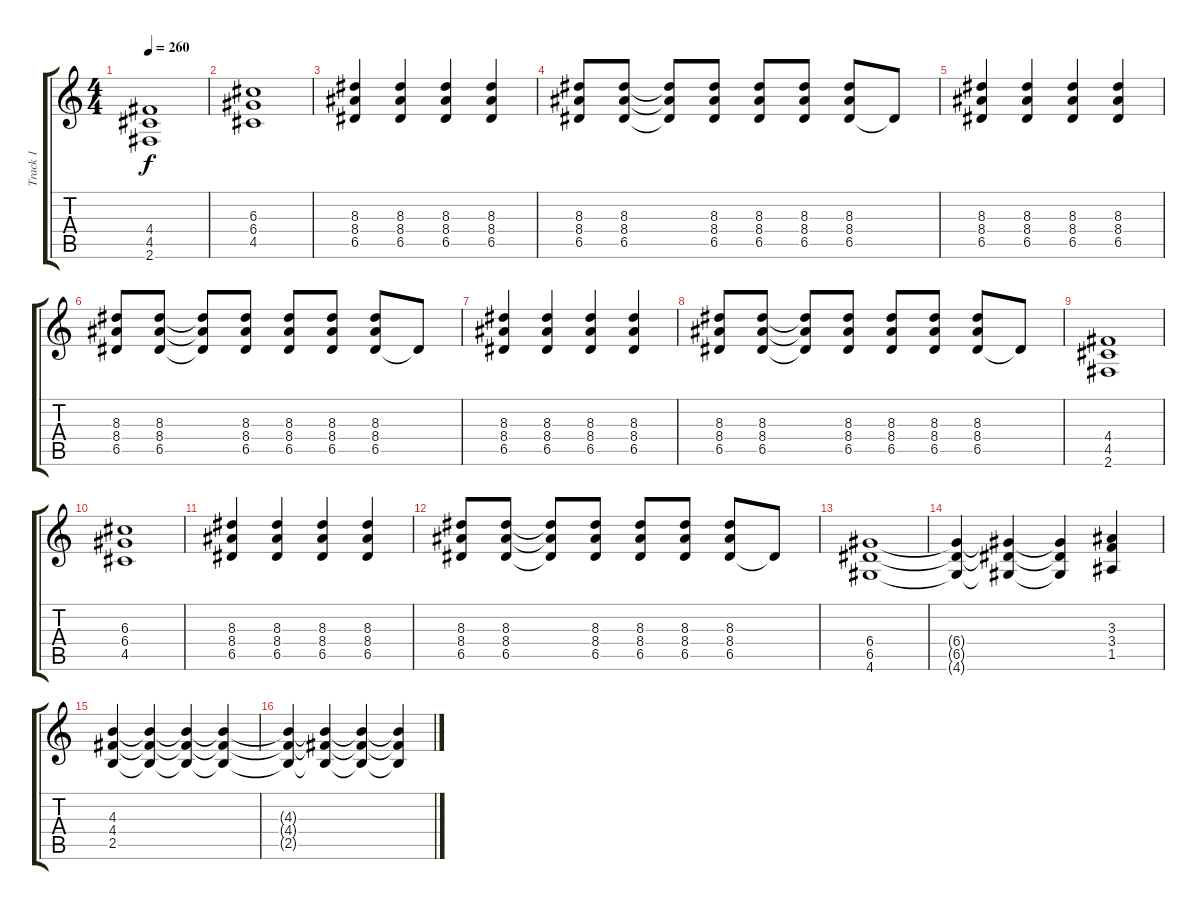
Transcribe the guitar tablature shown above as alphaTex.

\track ("Track 1" "Track 1") {instrument overdrivenguitar}
\staff {score tabs}
\tuning (E4 B3 G3 D3 A2 E2) {hide}
\ts (4 4)
\tempo 260
\clef g2
\ks c
(4.4 4.5 2.6).1{dy f} |
(6.3 6.4 4.5).1 |
(8.3 8.4 6.5).4 (8.3 8.4 6.5).4 (8.3 8.4 6.5).4 (8.3 8.4 6.5).4 |
(8.3 8.4 6.5).8 (8.3 8.4 6.5).8 (8.3{t} 8.4{t} 6.5{t}).8 (8.3 8.4 6.5).8 (8.3 8.4 6.5).8 (8.3 8.4 6.5).8 (8.3 8.4 6.5).8 6.5{t}.8 |
(8.3 8.4 6.5).4 (8.3 8.4 6.5).4 (8.3 8.4 6.5).4 (8.3 8.4 6.5).4 |
(8.3 8.4 6.5).8 (8.3 8.4 6.5).8 (8.3{t} 8.4{t} 6.5{t}).8 (8.3 8.4 6.5).8 (8.3 8.4 6.5).8 (8.3 8.4 6.5).8 (8.3 8.4 6.5).8 6.5{t}.8 |
(8.3 8.4 6.5).4 (8.3 8.4 6.5).4 (8.3 8.4 6.5).4 (8.3 8.4 6.5).4 |
(8.3 8.4 6.5).8 (8.3 8.4 6.5).8 (8.3{t} 8.4{t} 6.5{t}).8 (8.3 8.4 6.5).8 (8.3 8.4 6.5).8 (8.3 8.4 6.5).8 (8.3 8.4 6.5).8 6.5{t}.8 |
(4.4 4.5 2.6).1 |
(6.3 6.4 4.5).1 |
(8.3 8.4 6.5).4 (8.3 8.4 6.5).4 (8.3 8.4 6.5).4 (8.3 8.4 6.5).4 |
(8.3 8.4 6.5).8 (8.3 8.4 6.5).8 (8.3{t} 8.4{t} 6.5{t}).8 (8.3 8.4 6.5).8 (8.3 8.4 6.5).8 (8.3 8.4 6.5).8 (8.3 8.4 6.5).8 6.5{t}.8 |
(6.4 6.5 4.6).1 |
(6.4{t} 6.5{t} 4.6{t}).4 (6.4{t} 6.5{t} 4.6{t}).4 (6.4{t} 6.5{t} 4.6{t}).4 (3.3 3.4 1.5).4 |
(4.3 4.4 2.5).4 (4.3{t} 4.4{t} 2.5{t}).4 (4.3{t} 4.4{t} 2.5{t}).4 (4.3{t} 4.4{t} 2.5{t}).4 |
(4.3{t} 4.4{t} 2.5{t}).4 (4.3{t} 4.4{t} 2.5{t}).4 (4.3{t} 4.4{t} 2.5{t}).4 (4.3{t} 4.4{t} 2.5{t}).4
